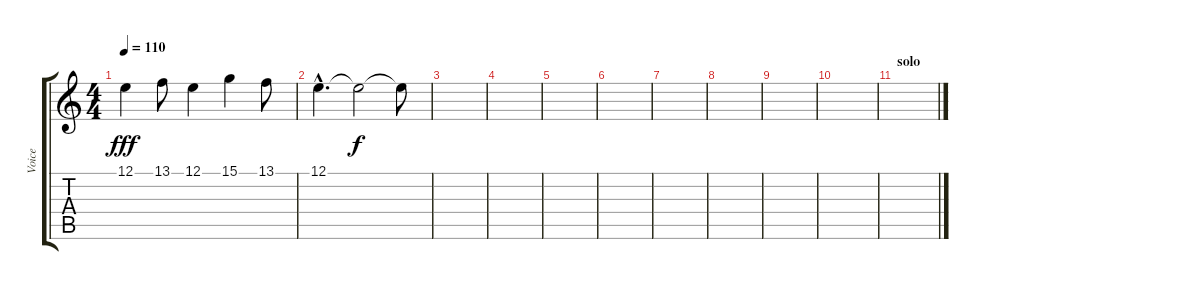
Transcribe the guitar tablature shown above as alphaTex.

\track ("Voice" "Voice") {instrument choiraahs}
\staff {score tabs}
\tuning (E4 B3 G3 D3 A2 E2) {hide}
\ts (4 4)
\tempo 110
\clef g2
\ks c
12.1.4{dy fff} 13.1.8 12.1.4 15.1.4 13.1.8 |
12.1{hac}.4{d} 12.1{t}.2{dy f} 12.1{t}.8 |
|
|
|
|
|
|
|
|
\section ("" "solo")
